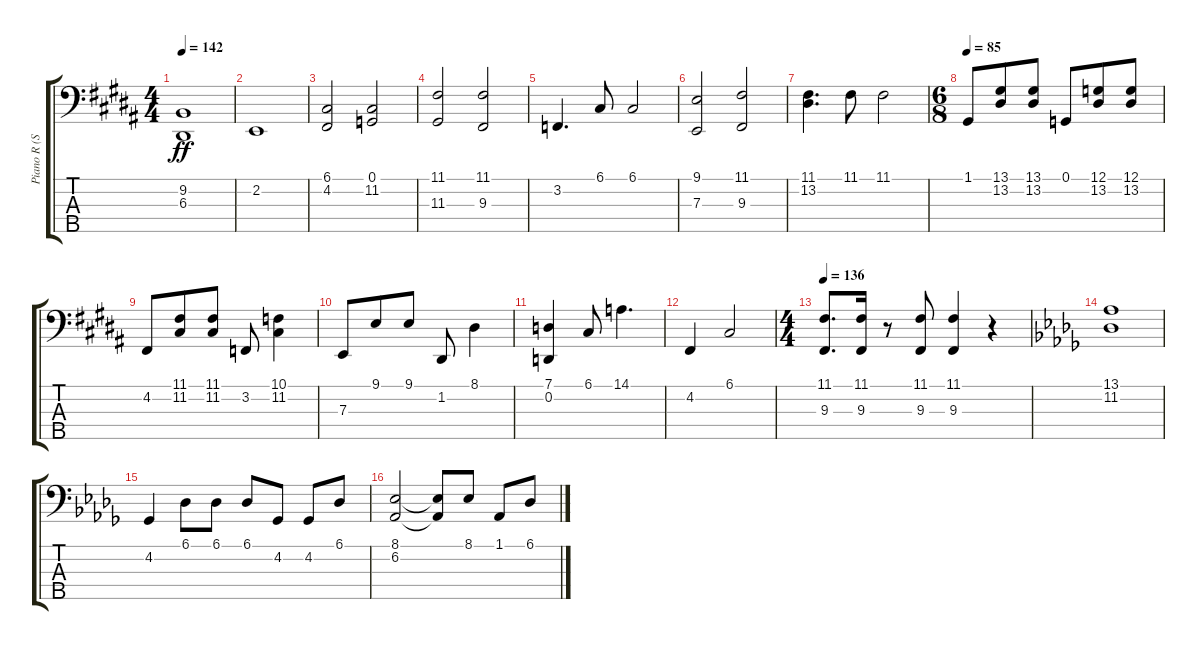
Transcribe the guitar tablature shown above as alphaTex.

\track ("Piano R (Staff 2)" "Piano R (S") {instrument acousticgrandpiano}
\staff {score tabs}
\tuning (G2 D2 A1 E1 B0) {hide}
\ts (4 4)
\tempo 142
\clef f4
\ks g#minor
(9.2 6.3).1{dy ff} |
2.2.1 |
(6.1 4.2).2 (0.1 11.2).2 |
(11.1 11.3).2 (11.1 9.3).2 |
3.2.4{d} 6.1.8 6.1.2 |
(9.1 7.3).2 (11.1 9.3).2 |
(11.1 13.2).4{d} 11.1.8 11.1.2 |
\ts (6 8)
\tempo 85
1.1.8 (13.1 13.2).8 (13.1 13.2).8 0.1.8 (12.1 13.2).8 (12.1 13.2).8 |
4.2.8 (11.1 11.2).8 (11.1 11.2).8 3.2.8 (10.1 11.2).4 |
7.3.8 9.1.8 9.1.8 1.2.8 8.1.4 |
(7.1 0.2).4 6.1.8 14.1.4{d} |
4.2.4 6.1.2 |
\ts (4 4)
\tempo 136
(11.1 9.3).8{d} (11.1 9.3).16 r.8 (11.1 9.3).8 (11.1 9.3).4 r.4 |
\ks db
(13.1 11.2).1 |
4.2.4 6.1.8 6.1.8 6.1.8 4.2.8 4.2.8 6.1.8 |
(8.1 6.2).2 (8.1{t} 6.2{t}).8 8.1.8 1.1.8 6.1.8
